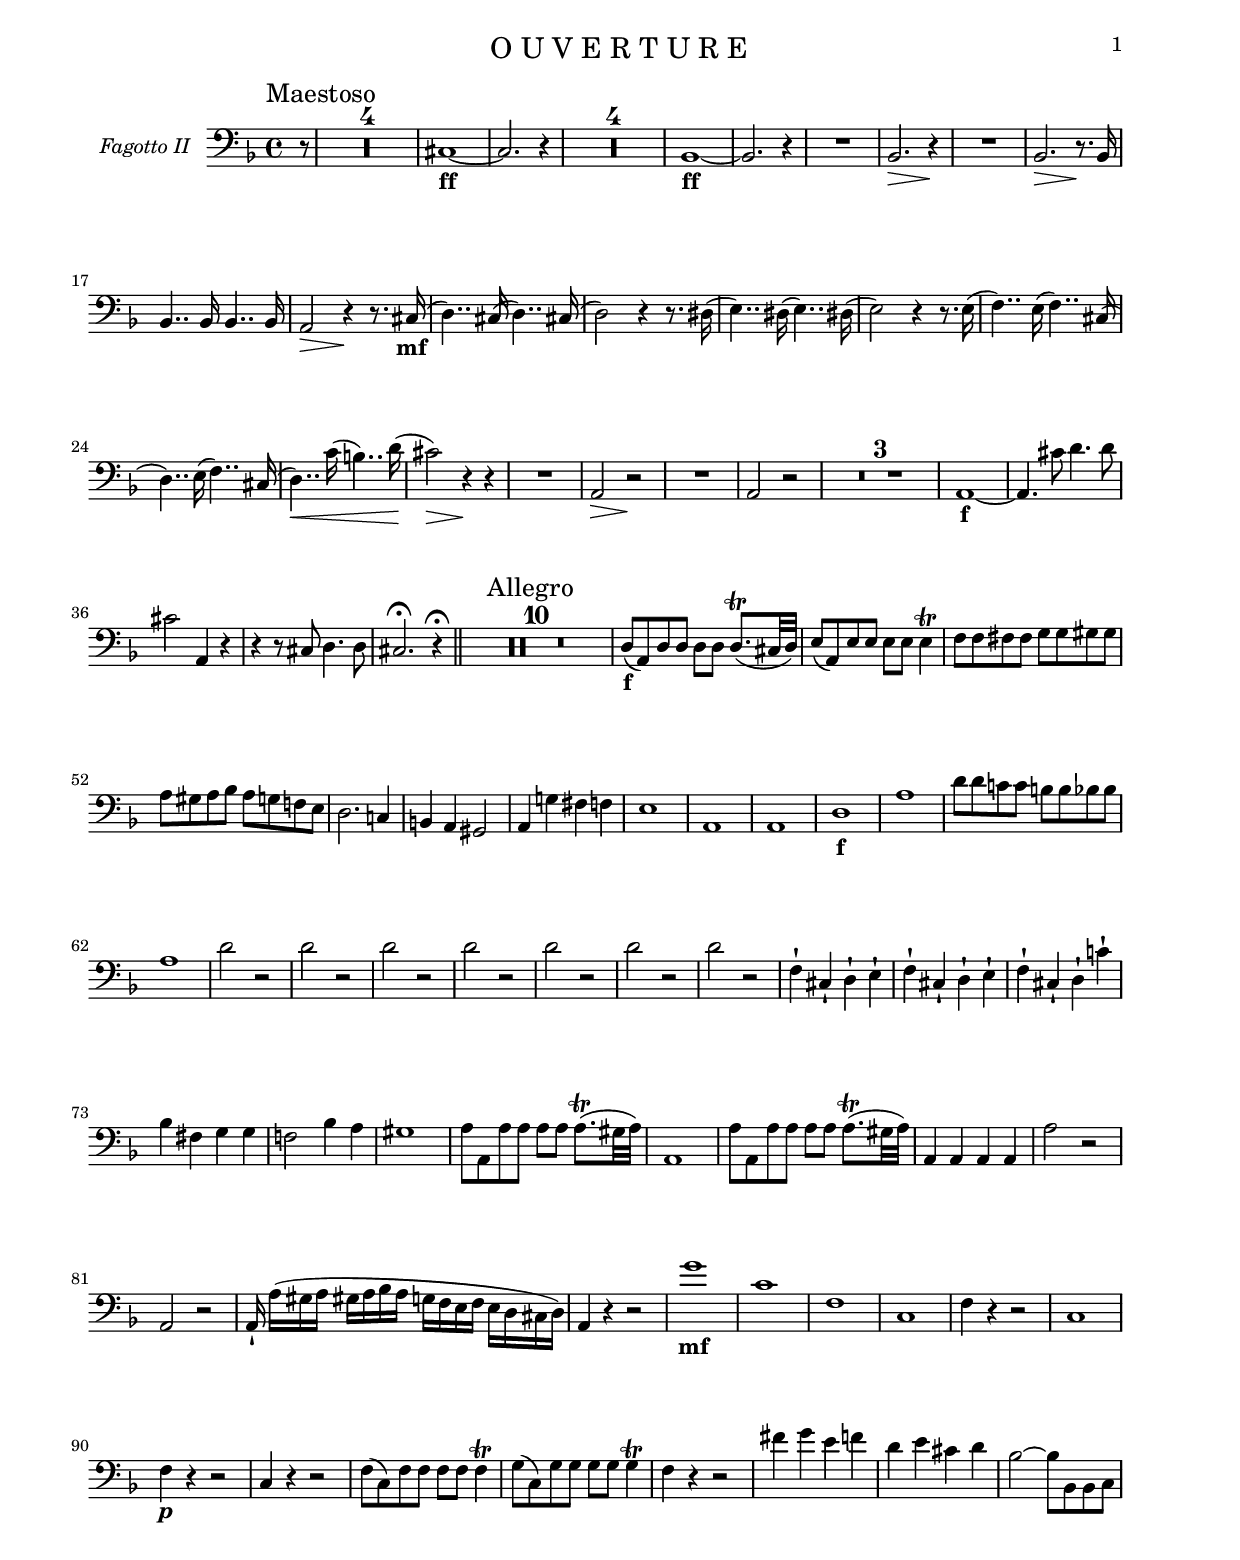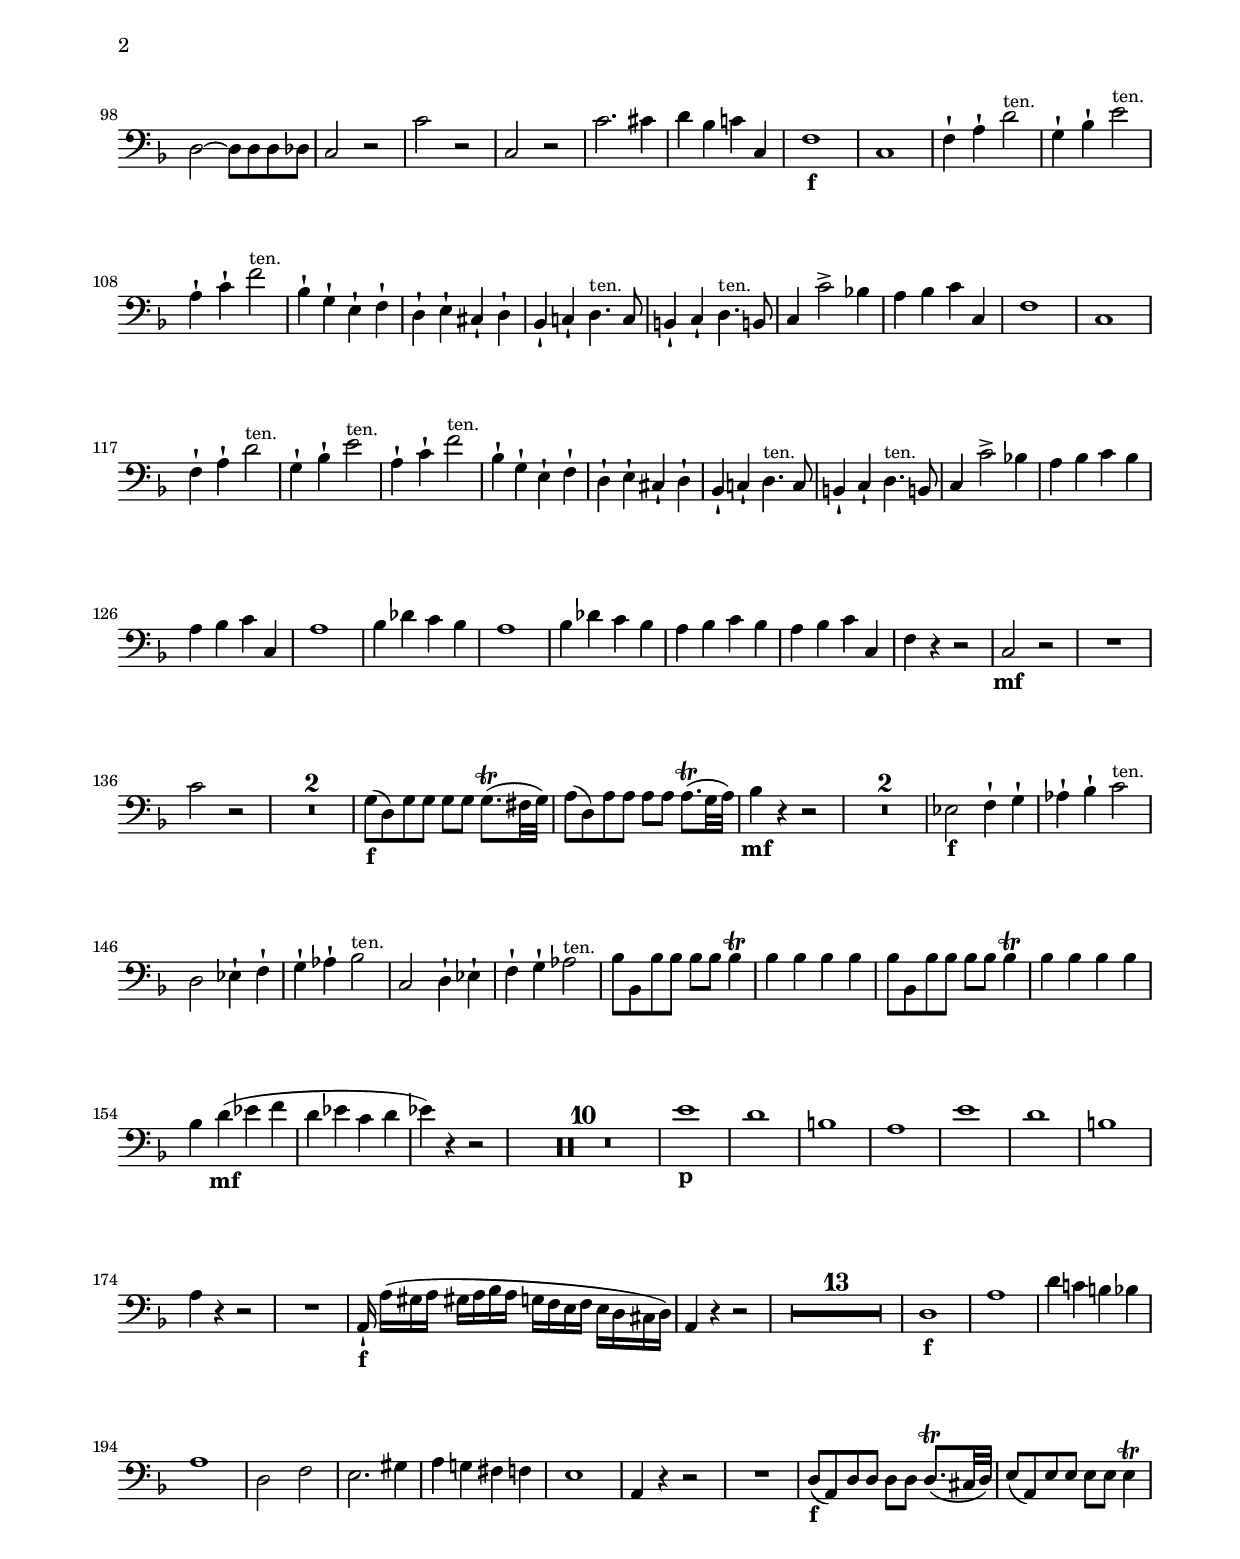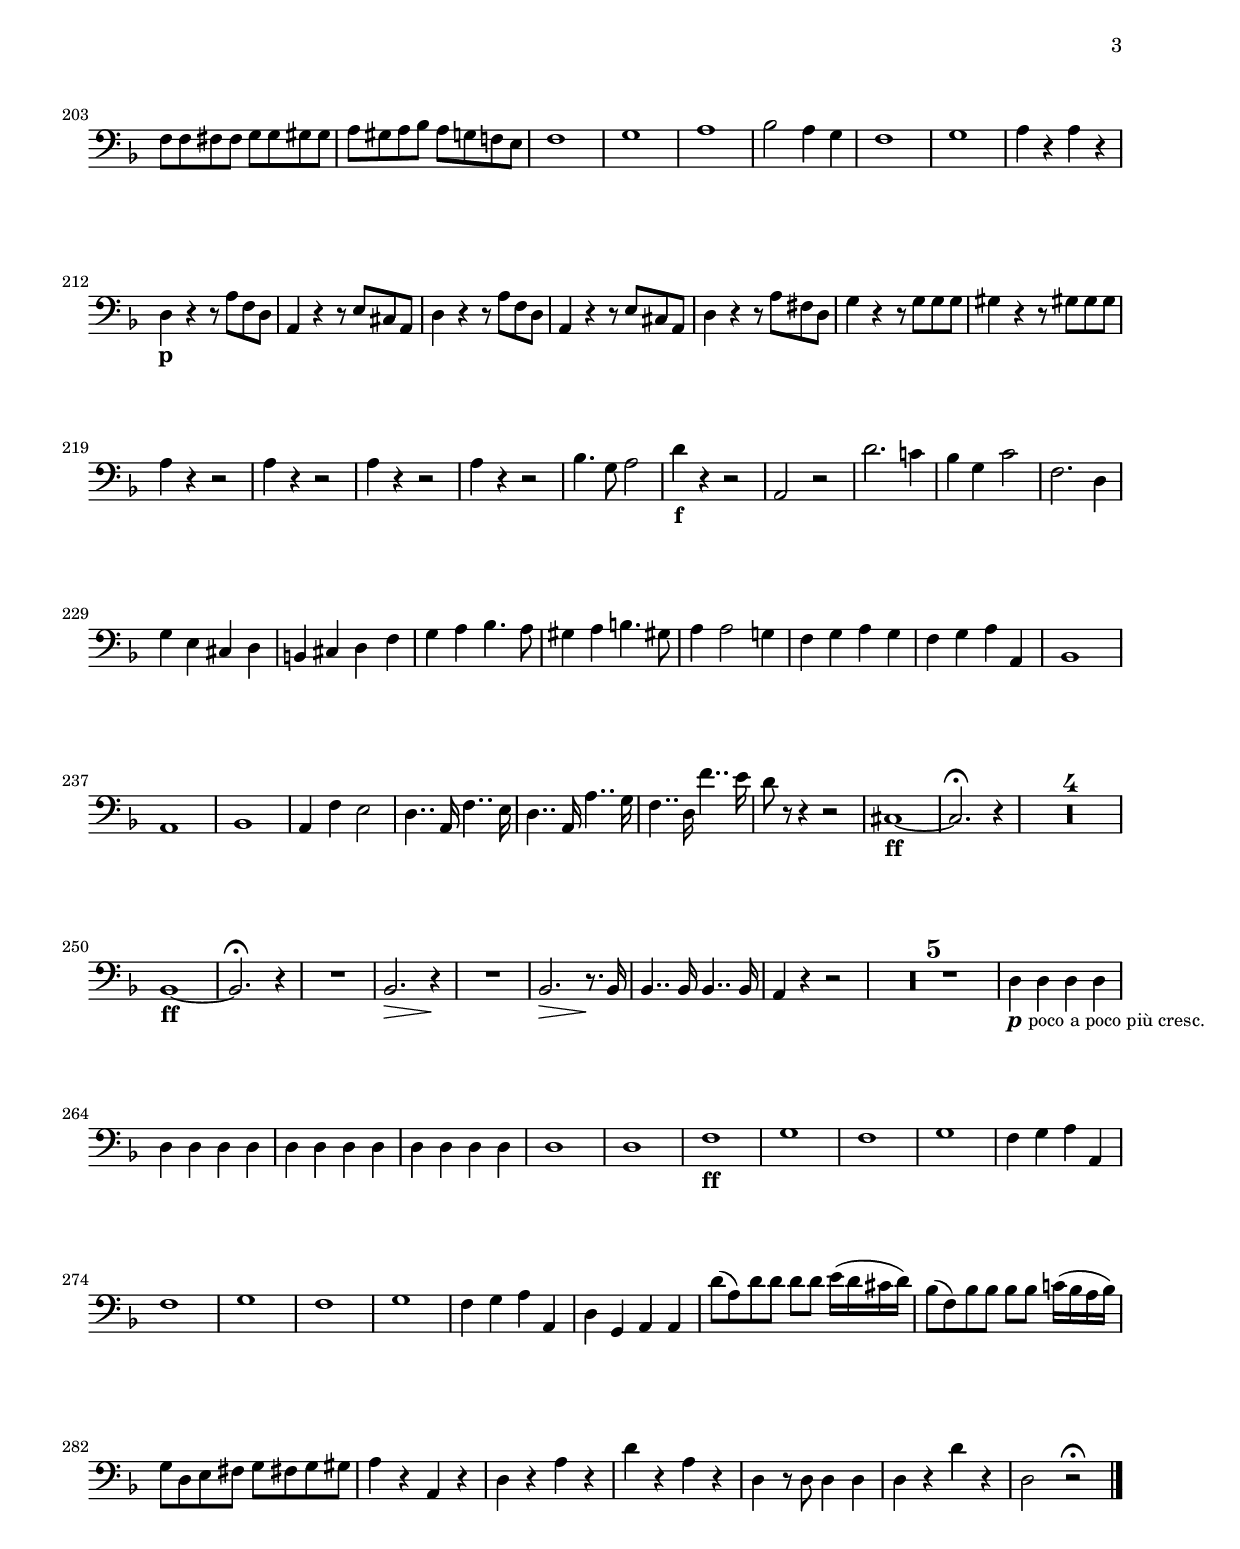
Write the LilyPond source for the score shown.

% (c) 2020 by Wolfgang Esser-Skala.
% This file is licensed under the Creative Commons Attribution-NonCommercial-ShareAlike 4.0 International License.
% To view a copy of this license, visit http://creativecommons.org/licenses/by-nc-sa/4.0/.

\version "2.18.0"

\include "../definitions.ly"

\paper {
	indent = 2\cm
	top-margin = 1.5\cm
	system-separator-markup = ##f
	system-system-spacing =
    #'((basic-distance . 18)
       (minimum-distance . 18)
       (padding . -100)
       (stretchability . 0))

	top-system-spacing =
    #'((basic-distance . 12)
       (minimum-distance . 12)
       (padding . -100)
       (stretchability . 0))

	top-markup-spacing =
    #'((basic-distance . 0)
       (minimum-distance . 0)
       (padding . -100)
       (stretchability . 0))

	markup-system-spacing =
    #'((basic-distance . 12)
       (minimum-distance . 12)
       (padding . -100)
       (stretchability . 0))

	systems-per-page = #9
}

#(set-global-staff-size 17.82)

\layout {
	\context {
		\Staff
		instrumentName = "Fagotto II"
	}
}

\book {
	\bookpart {
		\header {
			title = "O U V E R T U R E"
		}
		\score {
			<<
				\new Staff { \FagottoII }
			>>
		}
	}
}
